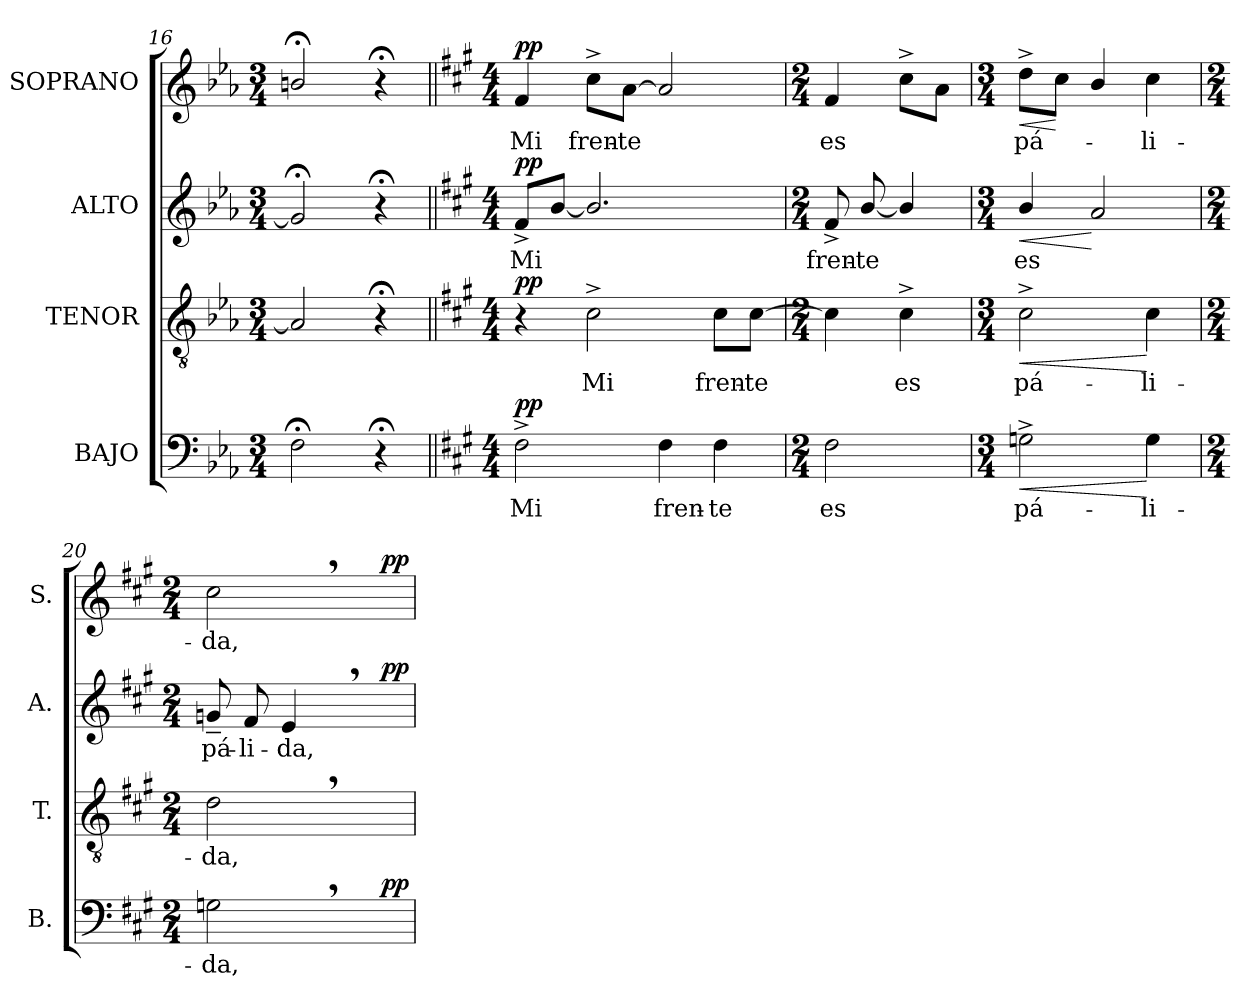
**kern	**text	**dynam	**kern	**text	**dynam	**kern	**text	**dynam	**kern	**text	**dynam
*part4	*part4	*part4	*part3	*part3	*part3	*part2	*part2	*part2	*part1	*part1	*part1
*staff4	*staff4	*staff4	*staff3	*staff3	*staff3	*staff2	*staff2	*staff2	*staff1	*staff1	*staff1
*I"BAJO	*	*	*I"TENOR	*	*	*I"ALTO	*	*	*I"SOPRANO	*	*
*I'B.	*	*	*I'T.	*	*	*I'A.	*	*	*I'S.	*	*
!!LO:PB:g=z
*clefF4	*	*	*clefGv2	*	*	*clefG2	*	*	*clefG2	*	*
*	*	*	*ITrd7c12	*	*	*	*	*	*	*	*
*k[b-e-a-]	*	*	*k[b-e-a-]	*	*	*k[b-e-a-]	*	*	*k[b-e-a-]	*	*
*c:	*	*	*c:	*	*	*c:	*	*	*c:	*	*
*M3/4	*	*	*M3/4	*	*	*M3/4	*	*	*M3/4	*	*
=16	=16	=16	=16	=16	=16	=16	=16	=16	=16	=16	=16
2F;i\	.	.	2AAi/]	.	.	2g;i/]	.	.	2bn;i/	.	.
4r;	.	.	4r;	.	.	4r;	.	.	4r;	.	.
=17||	=17||	=17||	=17||	=17||	=17||	=17||	=17||	=17||	=17||	=17||	=17||
*k[f#c#g#]	*	*	*k[f#c#g#]	*	*	*k[f#c#g#]	*	*	*k[f#c#g#]	*	*
*f#:	*	*	*f#:	*	*	*f#:	*	*	*f#:	*	*
*M4/4	*	*	*M4/4	*	*	*M4/4	*	*	*M4/4	*	*
!	!LO:LY:b:color=#000000	!	!	!	!	!	!	!	!	!	!
!	!	!	!	!	!	!	!LO:LY:b:color=#000000	!	!	!	!
*	*	*	*	*	*	*	*	*	*MM65	*	*
!	!	!	!	!	!	!	!	!	!	!LO:LY:b:color=#000000	!
2F#^i\	Mi	pp	4r	.	pp	8f#^i/L	Mi	pp	4f#i/	Mi	pp
.	.	.	.	.	.	[<8bi/J	.	.	.	.	.
!	!	!	!	!LO:LY:b:color=#000000	!	!	!	!	!	!	!
!	!	!	!	!	!	!	!	!	!	!LO:LY:b:color=#000000	!
.	.	.	2C#^i\	Mi	.	2.bi/]	.	.	8cc#^i\L	fren-	.
!	!	!	!	!	!	!	!	!	!	!LO:LY:b:color=#000000	!
.	.	.	.	.	.	.	.	.	[>8ai\J	-te	.
!	!LO:LY:b:color=#000000	!	!	!	!	!	!	!	!	!	!
4F#i\	fren-	.	.	.	.	.	.	.	2ai/]	.	.
!	!LO:LY:b:color=#000000	!	!	!	!	!	!	!	!	!	!
!	!	!	!	!LO:LY:b:color=#000000	!	!	!	!	!	!	!
4F#i\	-te	.	8C#i\L	fren-	.	.	.	.	.	.	.
!	!	!	!	!LO:LY:b:color=#000000	!	!	!	!	!	!	!
.	.	.	[>8C#i\J	-te	.	.	.	.	.	.	.
=18	=18	=18	=18	=18	=18	=18	=18	=18	=18	=18	=18
*M2/4	*	*	*M2/4	*	*	*M2/4	*	*	*M2/4	*	*
!	!LO:LY:b:color=#000000	!	!	!	!	!	!	!	!	!	!
!	!	!	!	!	!	!	!LO:LY:b:color=#000000	!	!	!	!
!	!	!	!	!	!	!	!	!	!	!LO:LY:b:color=#000000	!
2F#i\	es	.	4C#i\]	.	.	8f#^i/	fren-	.	4f#i/	es	.
!	!	!	!	!	!	!	!LO:LY:b:color=#000000	!	!	!	!
.	.	.	.	.	.	[<8bi/	-te	.	.	.	.
!	!	!	!	!LO:LY:b:color=#000000	!	!	!	!	!	!	!
.	.	.	4C#^i\	es	.	4bi/]	.	.	8cc#^i\L	.	.
.	.	.	.	.	.	.	.	.	8ai\J	.	.
=19	=19	=19	=19	=19	=19	=19	=19	=19	=19	=19	=19
*M3/4	*	*	*M3/4	*	*	*M3/4	*	*	*M3/4	*	*
!	!LO:LY:b:color=#000000	!LO:HP:b	!	!	!	!	!	!	!	!	!
!	!	!	!	!LO:LY:b:color=#000000	!LO:HP:b	!	!	!	!	!	!
!	!	!	!	!	!	!	!LO:LY:b:color=#000000	!LO:HP:b	!	!	!
!	!	!	!	!	!	!	!	!	!	!LO:LY:b:color=#000000	!LO:HP:b
2Gn^i\	pá-	<	2C#^i\	pá-	<	4bi/	es	<	8dd^i\L	pá-	<
.	.	.	.	.	.	.	.	.	8cc#i\J	.	[
.	.	.	.	.	.	2ai/	.	[	4bi/	.	.
!	!LO:LY:b:color=#000000	!	!	!	!	!	!	!	!	!	!
!	!	!	!	!LO:LY:b:color=#000000	!	!	!	!	!	!	!
!	!	!	!	!	!	!	!	!	!	!LO:LY:b:color=#000000	!
4Gi\	-li-	[	4C#i\	-li-	[	.	.	.	4cc#i\	-li-	.
=20	=20	=20	=20	=20	=20	=20	=20	=20	=20	=20	=20
*M2/4	*	*	*M2/4	*	*	*M2/4	*	*	*M2/4	*	*
!	!LO:LY:b:color=#000000	!	!	!	!	!	!	!	!	!	!
!	!	!	!	!LO:LY:b:color=#000000	!	!	!	!	!	!	!
!	!	!	!	!	!	!	!LO:LY:b:color=#000000	!	!	!	!
!	!	!	!	!	!	!	!	!	!	!LO:LY:b:color=#000000	!
*^	*	*	*	*	*	*^	*	*	*^	*	*
2Gn,i\	4ryy	-da,	.	2D,i\	-da,	.	8gn~i/	4ryy	pá-	.	2cc#,i\	4ryy	-da,	.
!	!	!	!	!	!	!	!	!	!LO:LY:b:color=#000000	!	!	!	!	!
.	.	.	.	.	.	.	8f#i/	.	-li-	.	.	.	.	.
!	!	!	!	!	!	!	!	!	!LO:LY:b:color=#000000	!	!	!	!	!
.	8ryy	.	.	.	.	.	4e,i/	8ryy	-da,	.	.	8ryy	.	.
.	16ryy	.	.	.	.	.	.	16ryy	.	.	.	16ryy	.	.
.	32ryy	.	.	.	.	.	.	32ryy	.	.	.	32ryy	.	.
.	64ryy	.	.	.	.	.	.	64ryy	.	.	.	64ryy	.	.
.	128...ryy	.	.	.	.	.	.	128...ryy	.	.	.	128...ryy	.	.
.	1024ryy	.	pp	.	.	.	.	1024ryy	.	pp	.	1024ryy	.	pp
*	*	*	*	*	*	*	*v	*v	*	*	*	*	*	*
*v	*v	*	*	*	*	*	*	*	*	*v	*v	*	*
=	=	=	=	=	=	=	=	=	=	=	=
*-	*-	*-	*-	*-	*-	*-	*-	*-	*-	*-	*-
